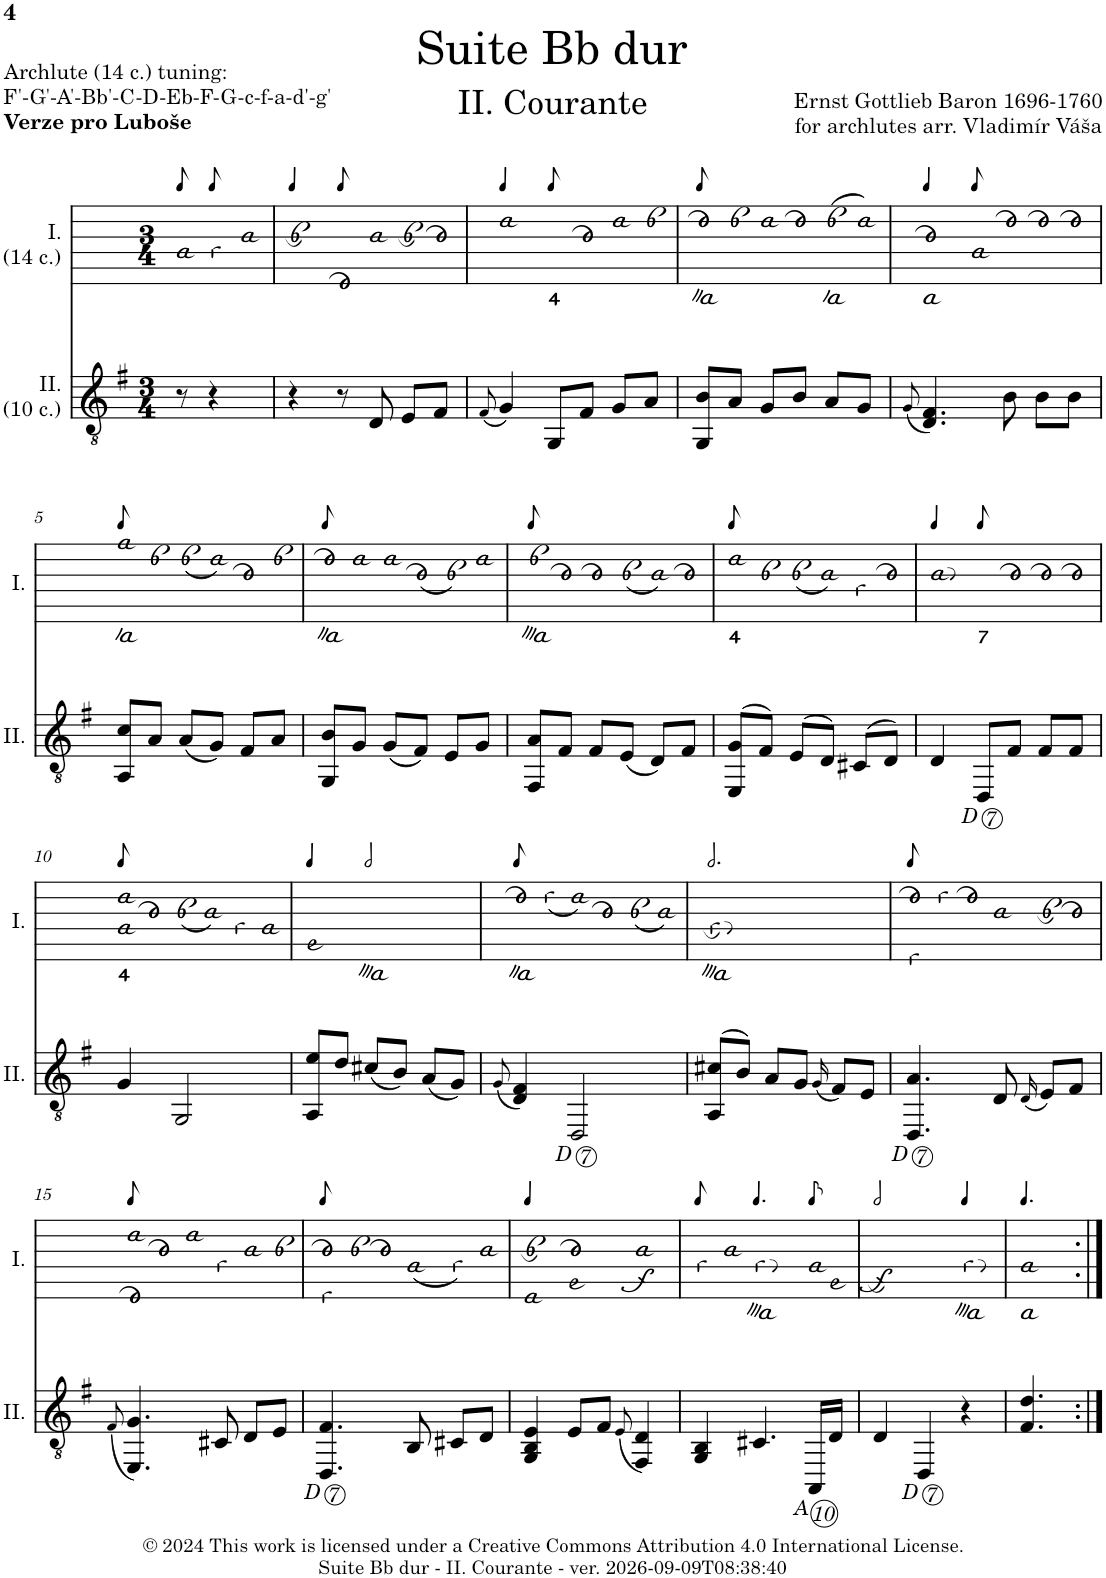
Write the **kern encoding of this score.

**kern	**kern
*part2	*part1
*staff2	*staff1
*I"II. (10 c.)	*I"I. (14 c.)
*I'II.	*I'I.
*	*stria6
*clefGv2	*
*k[f#]	*k[b-e-]
*M3/4	*M3/4
=	=
8r	8F
4r	8GL
.	8AJ
=1	=1
4r	4B-
8r	8BB-L
8D/	8AJ
8E/L	8B-L
8F#/J	8cJ
=2	=2
(8qF#/	.
4G/)	4d
8GG/L	8BBB-L
8F#/J	8cJ
8G/L	8dL
8A/J	8e-J
=3	=3
8GG/ 8B/L	8DD\ 8f\L
8A/J	8e-J
8G/L	8dL
8B/J	8fJ
8A/L	(8EE-\ 8e-\L
8G/J	8dJ)
=4	=4
(<8qG/	.
4.D/ 4.F#/)	4FF 4c
.	8FL
8B\	8fJ
8B\L	8fL
8B\J	8fJ
!!LO:LB:g=z
=5	=5
8AA/ 8c/L	8EE-\ 8g\L
8A/J	8e-J
(<8A/L	(<8e-L
8G/J)	8dJ)
8F#/L	8cL
8A/J	8e-J
=6	=6
8GG/ 8B/L	8DD\ 8f\L
8G/J	8dJ
(<8G/L	8dL
8F#/J)	(<8cJ
8E/L	8B-L)
8G/J	8dJ
=7	=7
8FF#/ 8A/L	8CC\ 8e-\L
8F#/J	8cJ
8F#/L	8cL
(<8E/J	(<8B-J
8D/L)	8AL)
8F#/J	8cJ
=8	=8
(>8EE/ 8G/L	8BBB-\ 8d\L
8F#/J)	8B-J
(>8E/L	(<8B-L
8D/J)	8AJ)
(>8C#X/L	8GL
8D/J)	8cJ
=9	=9
4D/	4A
!LO:TX:b:i:t=D	!
!LO:TX:b:i:t=7	!
8DD/L	8FFFL
8F#/J	8cJ
8F#/L	8cL
8F#/J	8cJ
!!LO:LB:g=z
=10	=10
4G/	8BBB-\ 8F\ 8d\L
.	8cJ
2GG/	(<8B-L
.	8AJ)
.	8GL
.	8FJ
=11	=11
8AA/ 8e/L	4En
8d/J	.
(8c#X/L	2CC
8B/J)	.
(8A/L	.
8G/J)	.
=12	=12
(8qG/	.
4D/ 4F#/)	8DD\ 8f\L
.	(<8enJ
!LO:TX:b:i:t=D	!
!LO:TX:b:i:t=7	!
2DD/	8dL)
.	8cJ
.	(<8B-L
.	8AJ)
=13	=13
(>8AA/ 8c#X/L	2.CC 2.G
8B/J)	.
8A/L	.
8G/J	.
(16qG/	.
8F#/L)	.
8E/J	.
=14	=14
!LO:TX:b:i:t=D	!
!LO:TX:b:i:t=7	!
4.DD/ 4.A/	8AA\ 8f\L
.	8enJ
.	8fL
8D/	8AJ
(16qD/	.
8E/L)	8B-L
8F#/J	8cJ
!!LO:LB:g=z
=15	=15
(8qF#/	.
4.EE/ 4.G/)	8BB-\ 8d\L
.	8cJ
.	8dL
8C#X/	8GJ
8D/L	8AL
8E/J	8B-J
=16	=16
!LO:TX:b:i:t=7	!
!LO:TX:b:i:t=D	!
4.DD/ 4.F#/	8AA\ 8c\L
.	8B-J
.	8cL
8BB/	(<8FJ
8C#X/L	8GL)
8D/J	8AJ
=17	=17
4GG/ 4BB/ 4E/	4GG 4B-
8E/L	4En 4c
8F#/J	.
(8qE/	.
4FF#/ 4D/)	4F 4A
=18	=18
4GG/ 4BB/	8GL
.	8AJ
4.C#X/	4.CC 4.G
!LO:TX:b:i:t=10	!
!LO:TX:b:i:t=A	!
16AAA/LL	16FLL
16D/JJ	16EnJJ
=19	=19
4D/	2F
!LO:TX:b:i:t=D	!
!LO:TX:b:i:t=7	!
4DD/	.
4r	4CC 4G
=20	=20
4.F#/ 4.d/	4.FF 4.F
=:|!	=:|!
*-	*-
